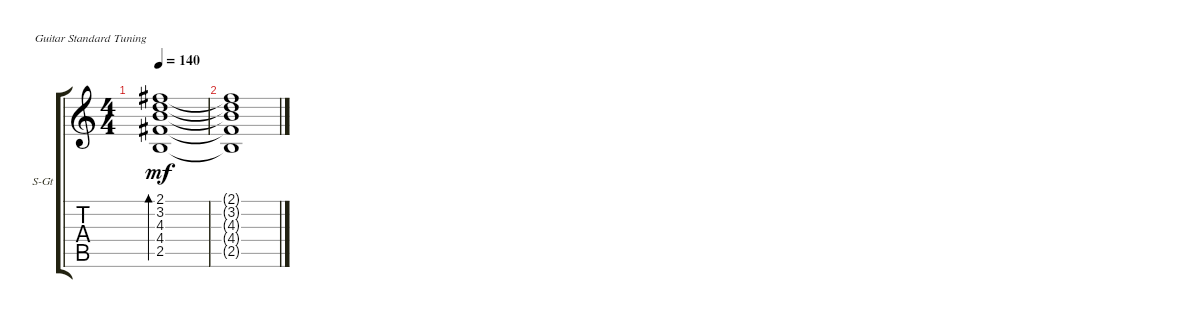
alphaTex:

\defaultSystemsLayout 4
\bracketExtendMode groupsimilarinstruments
\firstSystemTrackNameOrientation horizontal
\otherSystemsTrackNameOrientation horizontal
\track ("Steel Guitar" "S-Gt") {instrument acousticguitarsteel}
\staff {score tabs}
\tuning (E4 B3 G3 D3 A2 E2)
\ts (4 4)
\tempo 140
\clef g2
\ks c
(2.5 2.1 3.2 4.3 4.4).1{bd 98 dy mf} |
(2.5{t} 2.1{t} 3.2{t} 4.3{t} 4.4{t}).1
